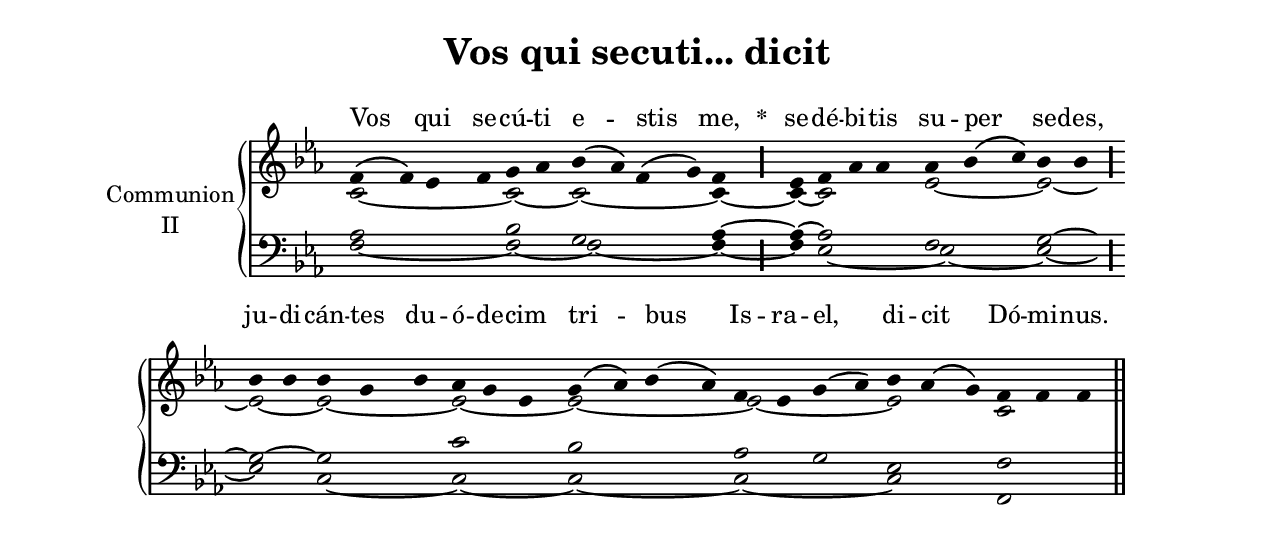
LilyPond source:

\version "2.18"
\include "gregorian.ly"
\include "noh2.ily"


%Page reference: page iii.339
%(volume.page)

global = {
 \key f \dorian
 \cadenzaOn 
}

\header {
  title = \markup \center-column {"Vos qui secuti... dicit" \vspace #1 }
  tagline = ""
  composer = ""
}

\paper {
 #(include-special-characters)
  oddHeaderMarkup = \markup \fill-line {
    \line {}
    \center-column {
      \on-the-fly #first-page     " "
      \on-the-fly #not-first-page "Vos qui secuti... dicit"
    }
    \line { \on-the-fly #print-page-number-check-first \fromproperty #'page:page-number-string }
  }
  evenHeaderMarkup = \markup \fill-line {
    \line { \on-the-fly #print-page-number-check-first \fromproperty #'page:page-number-string }
    \center-column { "Vos qui secuti... dicit" }
    \line {}
  }
}

chantText = \lyricmode {
Vos qui se -- cú -- ti e -- stis me, 
\set stanza = " * " 
se -- dé -- bi -- tis su -- per se -- des, 
ju -- di -- cán -- tes du -- ó -- de -- cim tri -- bus Is -- ra -- el, di -- cit Dó -- mi -- nus. }

chantMusic = {
\tieDown   f'4 ( f'4) ees'4 f'4 g'4 aes'4 bes'4 ( aes'4) f'4 ( g'4) f'4 \divisioMaior
 ees'4 f'4 aes'4 aes'4 aes'4 bes'4 ( c''4) bes'4 bes'4 \divisioMaior
 bes'4 bes'4 bes'4 g'4 bes'4 aes'4 g'4 ees'4 g'4 ( aes'4) bes'4 ( aes'4) f'4 ees'4 g'4 ( aes'4) bes'4 aes'4 ( g'4) f'4 f'4 f'4 \finalis

}

altoMusic = {
c'2*4/2 ~ c'2 ~ c'2*4/2 ~ c'4 ~ \divisioMaior
c'4 ~ c'2*3/2 ees'2*3/2 ~ ees'2 ~ \divisioMaior
ees'2 ~ ees'2*3/2 ~ ees'2*3/2 ~ ees'2*4/2 ~ ees'2*4/2 ~ ees'2*3/2 c'2*3/2 \finalis
}

tenorMusic = {
aes2*4/2 bes2 g2*4/2 aes4 ~ \divisioMaior
aes4 ~ aes2*3/2 f2*3/2 g2 ~ \divisioMaior
g2 ~ g2*3/2 c'2*3/2 bes2*4/2 aes2 g2 ees2*3/2 f2*3/2 \finalis
}

bassMusic = {
f2*4/2 ~ f2 ~ f2*4/2 ~ f4 ~ \divisioMaior
f4 ees2*3/2 ~ ees2*3/2 ~ ees2 ~ \divisioMaior
ees2 c2*3/2 ~ c2*3/2 ~ c2*4/2 ~ c2*4/2 ~ c2*3/2 f,2*3/2 \finalis
}

voiceLines = {
\voiceLineStyle


}

\score{
  <<
    \new GrandStaff <<
      \set GrandStaff.autoBeaming = ##f
      \set GrandStaff.instrumentName = \markup \center-column {
        "Communion"
        "II"
      }
      \new Staff = up <<
        \new Voice = "chant" {
          \voiceOne \global \chantMusic
        }
        \new Voice {
          \voiceTwo \global \altoMusic
        }
      >>

      \new Staff = down <<
        \clef bass
        \new Voice {
          \voiceOne \global \tenorMusic
        }
        \new Voice {
          \voiceTwo \global \bassMusic
        }
	\new Voice {
        \voiceThree \global \voiceLines
        }
      >>
    >>
    \new Lyrics \lyricsto chant {
      \chantText
    }
  >>
  \layout{
  }
  \midi{
    \tempo 4 = 125
  }
}
